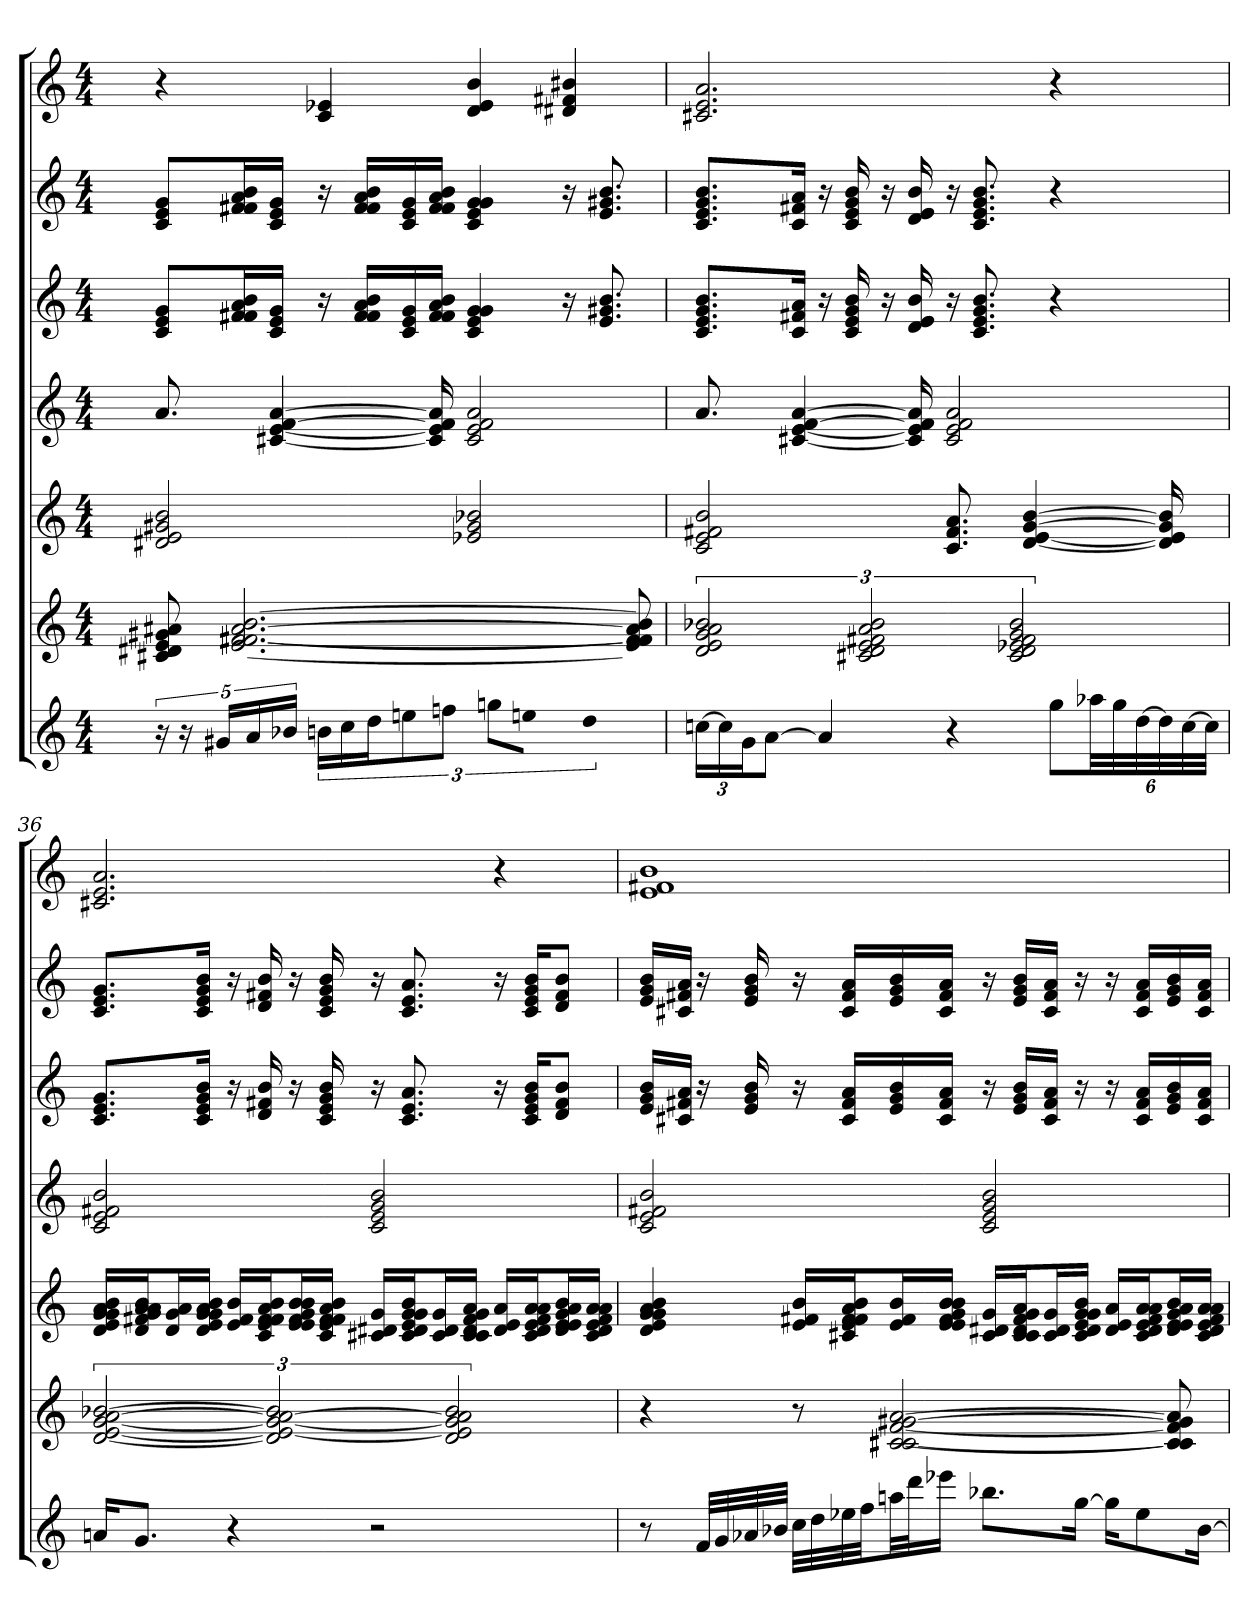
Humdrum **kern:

**kern	**kern	**kern	**kern	**kern	**kern	**kern
*part7	*part6	*part5	*part4	*part3	*part2	*part1
*staff7	*staff6	*staff5	*staff4	*staff3	*staff2	*staff1
*clefG2	*clefG2	*clefG2	*clefG2	*clefG2	*clefG2	*clefG2
*M4/4	*M4/4	*M4/4	*M4/4	*M4/4	*M4/4	*M4/4
=	=	=	=	=	=	=
20r	8c#X 8d#X 8e 8g#X 8a#X	2d#X 2e 2g#X 2b	8.a	8c/ 8e/ 8g/L	8c/ 8e/ 8g/L	4r
20r	.	.	.	.	.	.
20g#X/LL	.	.	.	.	.	.
.	[2.e [2.f#X [2.f#X [2.a# [2.b	.	.	16f#X/ 16f#X/ 16a/ 16b/L	16f#X/ 16f#X/ 16a/ 16b/L	.
20a/	.	.	.	.	.	.
.	.	.	[4c#X [4e [4f [4a	16c/ 16e/ 16g/JJ	16c/ 16e/ 16g/JJ	.
20b-X/JJ	.	.	.	.	.	.
24bn\LL	.	.	.	16r	16r	4c 4e-X
24cc\	.	.	.	.	.	.
.	.	.	.	16f#/ 16f#/ 16a/ 16b/LL	16f#/ 16f#/ 16a/ 16b/LL	.
24dd\J	.	.	.	.	.	.
12een\	.	.	.	16c/ 16e/ 16g/	16c/ 16e/ 16g/	.
.	.	.	16c#] 16e] 16f] 16a]	16f#/ 16f#/ 16a/ 16b/JJ	16f#/ 16f#/ 16a/ 16b/JJ	.
12ffn\J	.	.	.	.	.	.
.	.	2e-X 2g# 2b-X	2c# 2e 2f 2a	4c 4e 4g 4g	4c 4e 4g 4g	4d 4e- 4b
12ggn\L	.	.	.	.	.	.
8een\J	.	.	.	.	.	.
4dd	.	.	.	16r	16r	4d#X 4f#X 4b#X
.	.	.	.	8.e 8.g#X 8.b	8.e 8.g#X 8.b	.
.	8e] 8f#] 8f#] 8a#] 8b]	.	.	.	.	.
=2	=2	=2	=2	=2	=2	=2
[24ccn\LL	3d 3e 3g 3a 3b-X	2c 2e 2f#X 2b	8.a	8.c/ 8.e/ 8.g/ 8.b/L	8.c/ 8.e/ 8.g/ 8.b/L	2.c#X 2.e 2.a
24ccn\]	.	.	.	.	.	.
24g\J	.	.	.	.	.	.
[8a\J	.	.	.	.	.	.
.	.	.	[4c#X [4e [4f [4a	16c/ 16f#X/ 16a/Jk	16c/ 16f#X/ 16a/Jk	.
4a]	.	.	.	16r	16r	.
.	.	.	.	16c 16e 16g 16b	16c 16e 16g 16b	.
.	3c#X 3d 3e 3f#X 3a 3b-	.	.	.	.	.
.	.	.	.	16r	16r	.
.	.	.	16c#] 16e] 16f] 16a]	16d 16e 16b	16d 16e 16b	.
4r	.	8.c 8.f# 8.a	2c# 2e 2f 2a	16r	16r	.
.	.	.	.	8.c 8.e 8.g 8.b	8.c 8.e 8.g 8.b	.
.	3c# 3d 3e-X 3f# 3g 3b-	.	.	.	.	.
.	.	[4d [4e [4g [4b	.	.	.	.
8gg\L	.	.	.	4r	4r	4r
48aa-X\LL	.	.	.	.	.	.
48gg\	.	.	.	.	.	.
[48dd\	.	.	.	.	.	.
48dd\]	.	16d] 16e] 16g] 16b]	.	.	.	.
[48cc\	.	.	.	.	.	.
48cc\JJJ]	.	.	.	.	.	.
=36	=36	=36	=36	=36	=36	=36
16an/KL	[3d [3e [3g [3a [3b-X	16d/ 16e/ 16g/ 16g/ 16a/ 16b/LL	2c 2e 2f#X 2b	8.c/ 8.e/ 8.g/L	8.c/ 8.e/ 8.g/L	2.c#X 2.e 2.a
8.g/J	.	16d/ 16f#X/ 16g/ 16a/ 16a/ 16b/J	.	.	.	.
.	.	16d/ 16g/ 16a/L	.	.	.	.
.	.	16d/ 16e/ 16g/ 16g/ 16a/ 16b/JJ	.	16c/ 16e/ 16g/ 16b/Jk	16c/ 16e/ 16g/ 16b/Jk	.
4r	.	16e/ 16f#/ 16b/LL	.	16r	16r	.
.	.	16c/ 16e/ 16f#/ 16f#/ 16a/ 16b/J	.	16d 16f#X 16b	16d 16f#X 16b	.
.	3d] 3e_ 3g_ 3a_ 3b-]	.	.	.	.	.
.	.	16e/ 16e/ 16f#/ 16g/ 16b/ 16b/L	.	16r	16r	.
.	.	16c/ 16e/ 16f#/ 16f#/ 16a/ 16b/JJ	.	16c 16e 16g 16b	16c 16e 16g 16b	.
2r	.	16c#X/ 16d#X/ 16g/LL	2c 2e 2g 2b	16r	16r	.
.	.	16c#/ 16d#/ 16e/ 16g/ 16g/ 16b/J	.	8.c 8.e 8.a	8.c 8.e 8.a	.
.	.	16c#/ 16d#/ 16g/L	.	.	.	.
.	3d 3e] 3g] 3a] 3b-	.	.	.	.	.
.	.	16c#/ 16c#/ 16d#/ 16f#/ 16g/ 16a/JJ	.	.	.	.
.	.	16d#/ 16e/ 16a/LL	.	16r	16r	4r
.	.	16c#/ 16d#/ 16e/ 16f#/ 16a/ 16a/J	.	16c/ 16e/ 16g/ 16b/KL	16c/ 16e/ 16g/ 16b/KL	.
.	.	16d#/ 16e/ 16e/ 16g/ 16a/ 16b/L	.	8d/ 8f#/ 8b/J	8d/ 8f#/ 8b/J	.
.	.	16c#/ 16d#/ 16e/ 16f#/ 16a/ 16a/JJ	.	.	.	.
=4	=4	=4	=4	=4	=4	=4
8r	4r	4d 4e 4g 4g 4a 4b	2c 2e 2f#X 2b	16e/ 16g/ 16b/LL	16e/ 16g/ 16b/LL	1e 1f#X 1b
.	.	.	.	16c#X/ 16f#X/ 16a/JJ	16c#X/ 16f#X/ 16a/JJ	.
32f/LLL	.	.	.	16r	16r	.
32g/	.	.	.	.	.	.
32a-X/	.	.	.	16e 16g 16b	16e 16g 16b	.
32b-X/JJJ	.	.	.	.	.	.
32cc\LLL	8r	16e/ 16f#X/ 16b/LL	.	16r	16r	.
32dd\	.	.	.	.	.	.
32ee-X\	.	16c#X/ 16e/ 16f#/ 16f#/ 16a/ 16b/J	.	16c#/ 16f#/ 16a/LL	16c#/ 16f#/ 16a/LL	.
32ff\JJ	.	.	.	.	.	.
32aan\LL	[2c#X [2c#X [2f [2g#X [2a	16e/ 16f#/ 16b/L	.	16e/ 16g/ 16b/	16e/ 16g/ 16b/	.
32ddd\J	.	.	.	.	.	.
16eee-X\JJ	.	16e/ 16e/ 16f#/ 16g/ 16b/ 16b/JJ	.	16c#/ 16f#/ 16a/JJ	16c#/ 16f#/ 16a/JJ	.
8.bb-X\L	.	16c#/ 16d#X/ 16g/LL	2c 2e 2g 2b	16r	16r	.
.	.	16c#/ 16c#/ 16d#/ 16f#/ 16g/ 16a/J	.	16e/ 16g/ 16b/LL	16e/ 16g/ 16b/LL	.
.	.	16c#/ 16d#/ 16g/L	.	16c#/ 16f#/ 16a/JJ	16c#/ 16f#/ 16a/JJ	.
[16gg\Jk	.	16c#/ 16d#/ 16e/ 16g/ 16g/ 16b/JJ	.	16r	16r	.
16gg\KL]	.	16d#/ 16e/ 16a/LL	.	16r	16r	.
8ee-\	.	16c#/ 16d#/ 16e/ 16f#/ 16a/ 16a/J	.	16c#/ 16f#/ 16a/LL	16c#/ 16f#/ 16a/LL	.
.	8c#] 8c#] 8f] 8g#] 8a]	16d#/ 16e/ 16e/ 16g/ 16a/ 16b/L	.	16e/ 16g/ 16b/	16e/ 16g/ 16b/	.
[16b-\Jk	.	16c#/ 16d#/ 16e/ 16f#/ 16a/ 16a/JJ	.	16c#/ 16f#/ 16a/JJ	16c#/ 16f#/ 16a/JJ	.
=	=	=	=	=	=	=
*-	*-	*-	*-	*-	*-	*-
